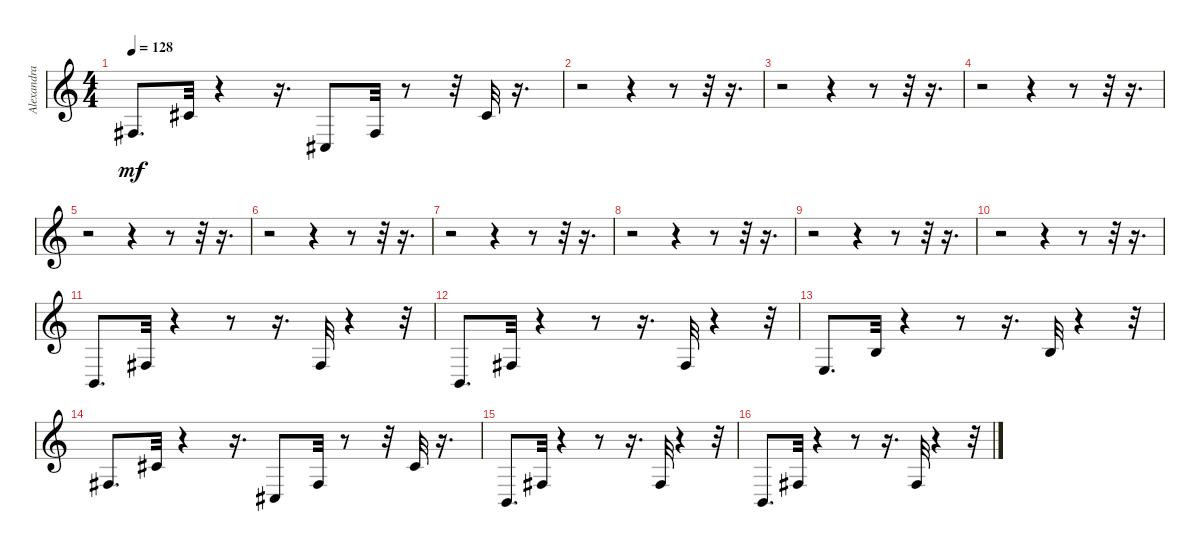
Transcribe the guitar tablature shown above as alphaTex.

\track ("Alexandra Stan - Mr Saxobeat" "Alexandra ") {instrument xylophone}
\staff {score}
\tuning (E4 B3 G3 D3 A2 E2 B1) {hide}
\ts (4 4)
\tempo 128
\clef g2
\ks c
4.4.8{d dy mf} 2.2.32 r.4 r.16{d} 4.5.8 4.4.32 r.8 r.32 2.2.32 r.16{d} |
r.2 r.4 r.8 r.32 r.16{d} |
r.2 r.4 r.8 r.32 r.16{d} |
r.2 r.4 r.8 r.32 r.16{d} |
r.2 r.4 r.8 r.32 r.16{d} |
r.2 r.4 r.8 r.32 r.16{d} |
r.2 r.4 r.8 r.32 r.16{d} |
r.2 r.4 r.8 r.32 r.16{d} |
r.2 r.4 r.8 r.32 r.16{d} |
r.2 r.4 r.8 r.32 r.16{d} |
2.5.8{d} 4.4.32 r.4 r.8 r.16{d} 4.4.32 r.4 r.32 |
2.5.8{d} 4.4.32 r.4 r.8 r.16{d} 4.4.32 r.4 r.32 |
2.4.8{d} 0.2.32 r.4 r.8 r.16{d} 0.2.32 r.4 r.32 |
4.4.8{d} 2.2.32 r.4 r.16{d} 4.5.8 4.4.32 r.8 r.32 2.2.32 r.16{d} |
2.5.8{d} 4.4.32 r.4 r.8 r.16{d} 4.4.32 r.4 r.32 |
2.5.8{d} 4.4.32 r.4 r.8 r.16{d} 4.4.32 r.4 r.32
